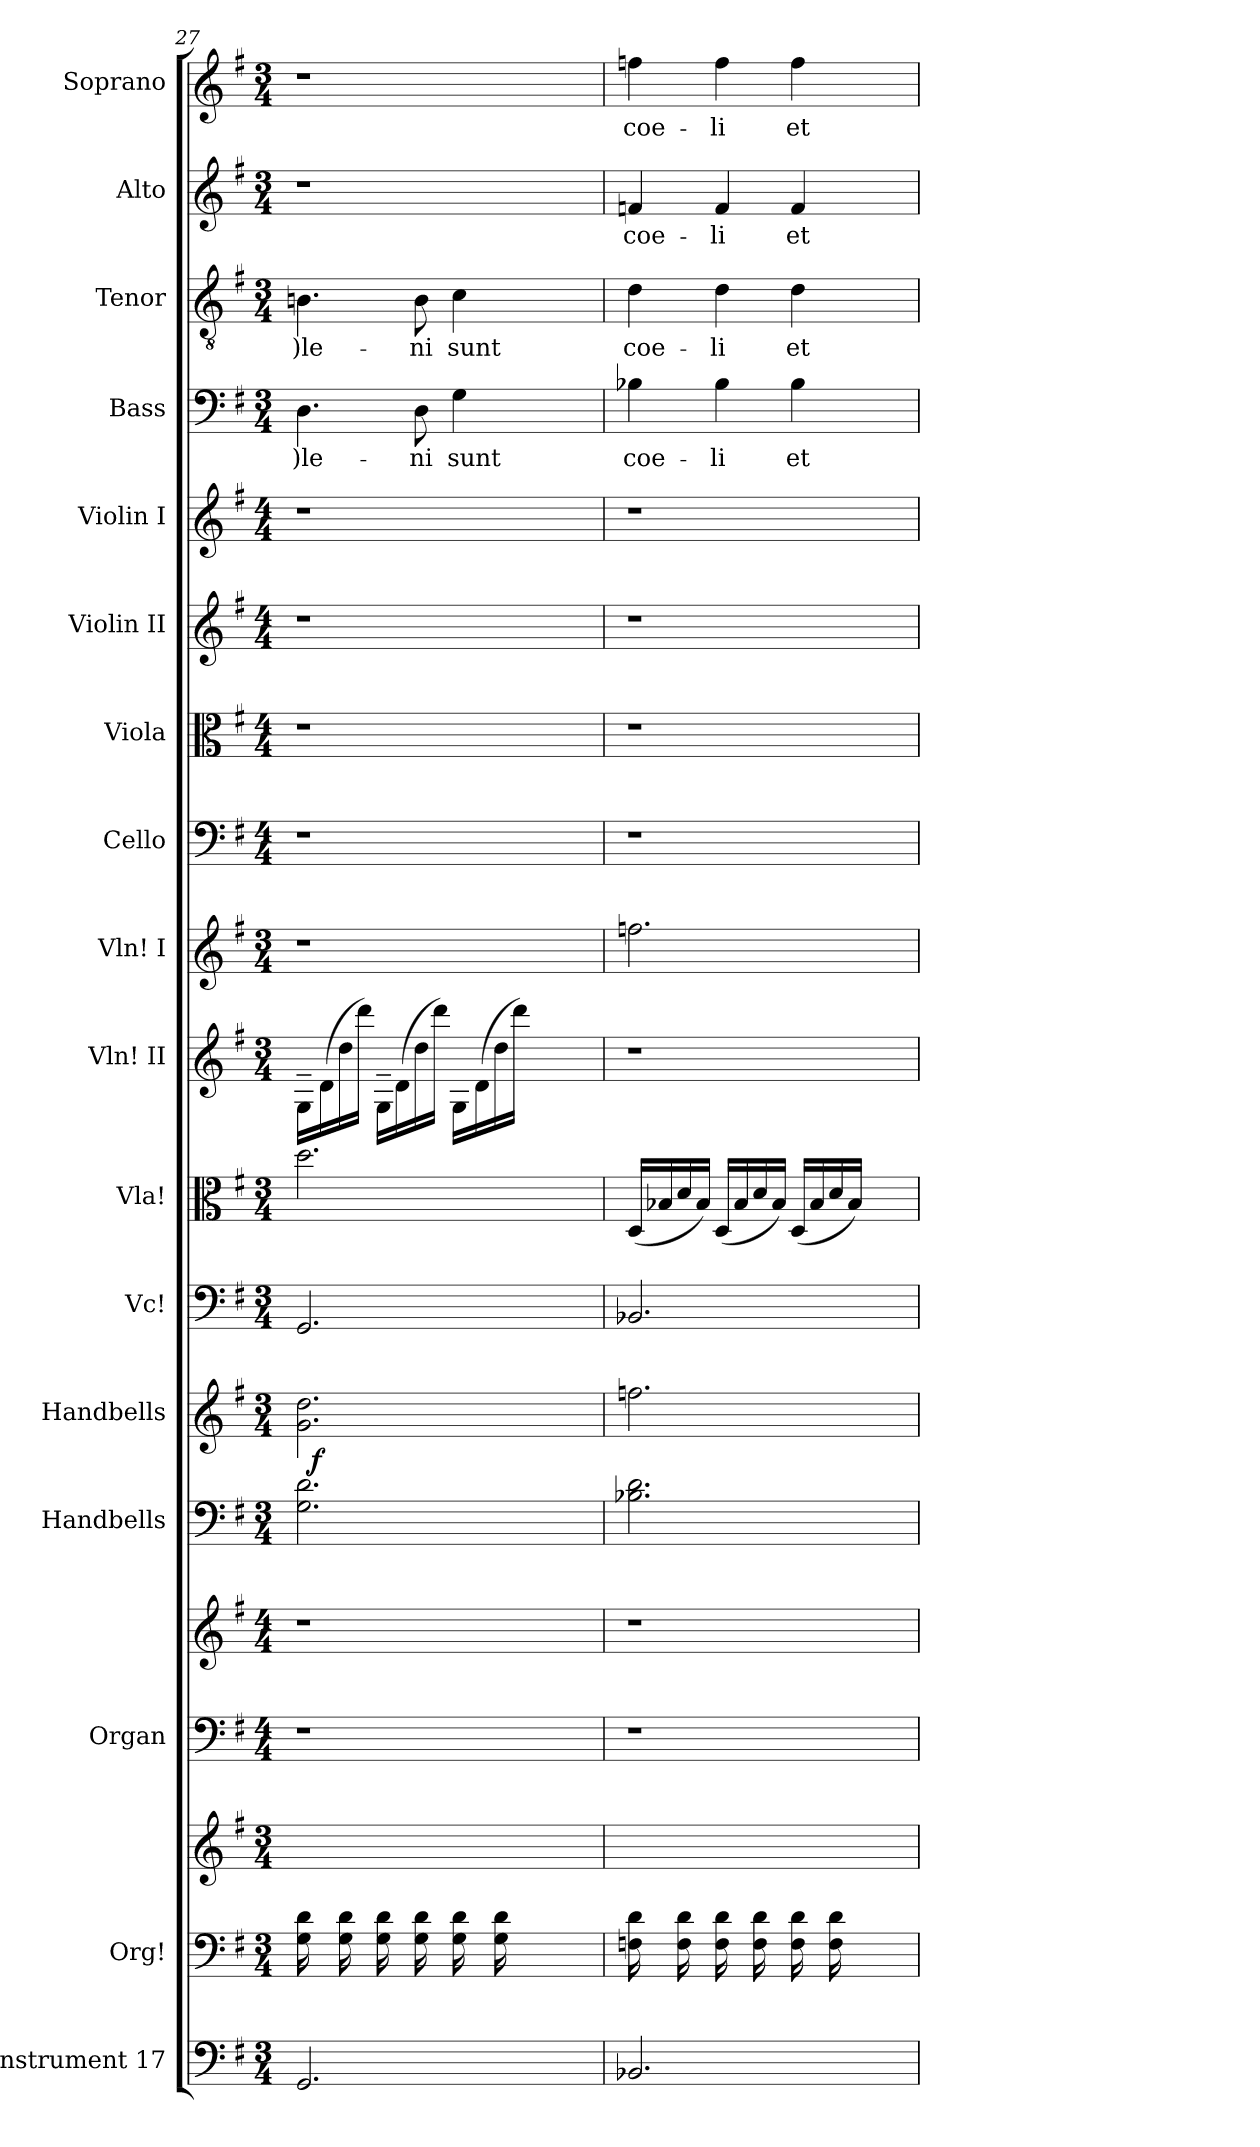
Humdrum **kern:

**kern	**kern	**kern	**kern	**kern	**kern	**dynam	**kern	**kern	**kern	**kern	**kern	**kern	**kern	**kern	**kern	**kern	**text	**kern	**text	**kern	**text	**kern	**text
*part17	*part16	*part16	*part15	*part15	*part14	*part14	*part13	*part12	*part11	*part10	*part9	*part8	*part7	*part6	*part5	*part4	*part4	*part3	*part3	*part2	*part2	*part1	*part1
*staff19	*staff18	*staff17	*staff16	*staff15	*staff14	*staff14	*staff13	*staff12	*staff11	*staff10	*staff9	*staff8	*staff7	*staff6	*staff5	*staff4	*staff4	*staff3	*staff3	*staff2	*staff2	*staff1	*staff1
*I"Instrument 17	*I"Org!	*	*I"Organ	*	*I"Handbells	*	*I"Handbells	*I"Vc!	*I"Vla!	*I"Vln! II	*I"Vln! I	*I"Cello	*I"Viola	*I"Violin II	*I"Violin I	*I"Bass	*	*I"Tenor	*	*I"Alto	*	*I"Soprano	*
*	*	*	*	*	*	*	*	*I'Vc!	*I'Vla!	*I'Vln! II	*I'Vln! I	*	*I'Vla	*I'Vln	*I'Vln	*I'B	*	*I'T	*	*I'A	*	*I'S	*
*clefF4	*clefF4	*clefG2	*clefF4	*clefG2	*clefF4	*	*clefG2	*clefF4	*clefC3	*clefG2	*clefG2	*clefF4	*clefC3	*clefG2	*clefG2	*clefF4	*	*clefGv2	*	*clefG2	*	*clefG2	*
*k[f#]	*k[f#]	*k[f#]	*k[f#]	*k[f#]	*k[f#]	*	*k[f#]	*k[f#]	*k[f#]	*k[f#]	*k[f#]	*k[f#]	*k[f#]	*k[f#]	*k[f#]	*k[f#]	*	*k[f#]	*	*k[f#]	*	*k[f#]	*
*G:	*G:	*G:	*G:	*G:	*G:	*	*G:	*G:	*G:	*G:	*G:	*G:	*G:	*G:	*G:	*G:	*	*G:	*	*G:	*	*G:	*
*M3/4	*M3/4	*M3/4	*M4/4	*M4/4	*M3/4	*	*M3/4	*M3/4	*M3/4	*M3/4	*M3/4	*M4/4	*M4/4	*M4/4	*M4/4	*M3/4	*	*M3/4	*	*M3/4	*	*M3/4	*
=27	=27	=27	=27	=27	=27	=27	=27	=27	=27	=27	=27	=27	=27	=27	=27	=27	=27	=27	=27	=27	=27	=27	=27
!	!	!	!	!	!	!	!	!	!	!	!LO:N:vis=1	!	!	!	!	!	!LO:LY:b:cj	!	!LO:LY:b:cj	!LO:N:vis=1	!	!LO:N:vis=1	!
*	*	*	*	*	*^	*	*	*	*	*	*	*	*	*	*	*	*	*	*	*	*	*	*
2.GG/	16G\ 16d\L	16ryy	1r	1r	2.d\ 2.G\	32.ryy	.	2.dd\ 2.g\	2.GG/	2.dd\	16G~>\L	2.r	1r	1r	1r	1r	4.D\	)le-	4.Bn\	)le-	2.r	.	2.r	.
!	!	!	!	!	!	!	!LO:DY:a	!	!	!	!	!	!	!	!	!	!	!	!	!	!	!	!	!
.	.	.	.	.	.	2ryy	f	.	.	.	.	.	.	.	.	.	.	.	.	.	.	.	.	.
.	16ryy	16g\ 16dd\	.	.	.	.	.	.	.	.	(>16d\	.	.	.	.	.	.	.	.	.	.	.	.	.
.	16G\ 16d\	16ryy	.	.	.	.	.	.	.	.	16dd\	.	.	.	.	.	.	.	.	.	.	.	.	.
.	16ryy	16dd\ 16g\J	.	.	.	.	.	.	.	.	16ddd\J)	.	.	.	.	.	.	.	.	.	.	.	.	.
.	16d\ 16G\L	16ryy	.	.	.	.	.	.	.	.	16G~>\L	.	.	.	.	.	.	.	.	.	.	.	.	.
.	16ryy	16dd\ 16g\	.	.	.	.	.	.	.	.	(>16d\	.	.	.	.	.	.	.	.	.	.	.	.	.
!	!	!	!	!	!	!	!	!	!	!	!	!	!	!	!	!	!	!LO:LY:b:cj	!	!LO:LY:b:cj	!	!	!	!
.	16G\ 16d\	16ryy	.	.	.	.	.	.	.	.	16dd\	.	.	.	.	.	8D\	-ni	8B\	-ni	.	.	.	.
.	16ryy	16dd\ 16g\J	.	.	.	.	.	.	.	.	16ddd\J)	.	.	.	.	.	.	.	.	.	.	.	.	.
!	!	!	!	!	!	!	!	!	!	!	!	!	!	!	!	!	!	!LO:LY:b:cj	!	!LO:LY:b:cj	!	!	!	!
.	16G\ 16d\L	16ryy	.	.	.	.	.	.	.	.	16G\L	.	.	.	.	.	4G\	sunt	4c\	sunt	.	.	.	.
.	.	.	.	.	.	4ryy	.	.	.	.	.	.	.	.	.	.	.	.	.	.	.	.	.	.
.	16ryy	16g\ 16dd\	.	.	.	.	.	.	.	.	(>16d\	.	.	.	.	.	.	.	.	.	.	.	.	.
.	16d\ 16G\	16ryy	.	.	.	.	.	.	.	.	16dd\	.	.	.	.	.	.	.	.	.	.	.	.	.
.	4ryy	16g\ 16dd\J	.	.	.	.	.	.	.	.	16ddd\J)	.	.	.	.	.	.	.	.	.	.	.	.	.
4ryy	.	4ryy	.	.	4ryy	.	.	4ryy	4ryy	4ryy	4ryy	4ryy	.	.	.	.	4ryy	.	4ryy	.	4ryy	.	4ryy	.
.	.	.	.	.	.	8ryy	.	.	.	.	.	.	.	.	.	.	.	.	.	.	.	.	.	.
.	.	.	.	.	.	16ryy	.	.	.	.	.	.	.	.	.	.	.	.	.	.	.	.	.	.
.	16ryy	.	.	.	.	.	.	.	.	.	.	.	.	.	.	.	.	.	.	.	.	.	.	.
.	.	.	.	.	.	64ryy	.	.	.	.	.	.	.	.	.	.	.	.	.	.	.	.	.	.
=28	=28	=28	=28	=28	=28	=28	=28	=28	=28	=28	=28	=28	=28	=28	=28	=28	=28	=28	=28	=28	=28	=28	=28	=28
!	!	!	!	!	!	!	!	!	!	!	!LO:N:vis=1	!	!	!	!	!	!	!LO:LY:b:cj	!	!LO:LY:b:cj	!	!LO:LY:b:cj	!	!LO:LY:b:cj
*	*	*	*	*	*v	*v	*	*	*	*	*	*	*	*	*	*	*	*	*	*	*	*	*	*
2.BB-X/	16Fn\ 16d\L	16ryy	1r	1r	2.d\ 2.B-X\	.	2.ffn\	2.BB-X/	(<16D/L	2.r	2.ffn\	1r	1r	1r	1r	4B-X\	coe-	4d\	coe-	4fn/	coe-	4ffn\	coe-
.	16ryy	16b-X\ 16dd\	.	.	.	.	.	.	16B-X/	.	.	.	.	.	.	.	.	.	.	.	.	.	.
.	16F\ 16d\	16ryy	.	.	.	.	.	.	16d/	.	.	.	.	.	.	.	.	.	.	.	.	.	.
.	16ryy	16dd\ 16b-\J	.	.	.	.	.	.	16B-/J)	.	.	.	.	.	.	.	.	.	.	.	.	.	.
!	!	!	!	!	!	!	!	!	!	!	!	!	!	!	!	!	!LO:LY:b:cj	!	!LO:LY:b:cj	!	!LO:LY:b:cj	!	!LO:LY:b:cj
.	16d\ 16F\L	16ryy	.	.	.	.	.	.	(<16D/L	.	.	.	.	.	.	4B-\	-li	4d\	-li	4f/	-li	4ff\	-li
.	16ryy	16dd\ 16b-\	.	.	.	.	.	.	16B-/	.	.	.	.	.	.	.	.	.	.	.	.	.	.
.	16F\ 16d\	16ryy	.	.	.	.	.	.	16d/	.	.	.	.	.	.	.	.	.	.	.	.	.	.
.	16ryy	16dd\ 16b-\J	.	.	.	.	.	.	16B-/J)	.	.	.	.	.	.	.	.	.	.	.	.	.	.
!	!	!	!	!	!	!	!	!	!	!	!	!	!	!	!	!	!LO:LY:b:cj	!	!LO:LY:b:cj	!	!LO:LY:b:cj	!	!LO:LY:b:cj
.	16F\ 16d\L	16ryy	.	.	.	.	.	.	(<16D/L	.	.	.	.	.	.	4B-\	et	4d\	et	4f/	et	4ff\	et
.	16ryy	16b-\ 16dd\	.	.	.	.	.	.	16B-/	.	.	.	.	.	.	.	.	.	.	.	.	.	.
.	16d\ 16F\	16ryy	.	.	.	.	.	.	16d/	.	.	.	.	.	.	.	.	.	.	.	.	.	.
.	4ryy	16b-\ 16dd\J	.	.	.	.	.	.	16B-/J)	.	.	.	.	.	.	.	.	.	.	.	.	.	.
4ryy	.	4ryy	.	.	4ryy	.	4ryy	4ryy	4ryy	4ryy	4ryy	.	.	.	.	4ryy	.	4ryy	.	4ryy	.	4ryy	.
.	16ryy	.	.	.	.	.	.	.	.	.	.	.	.	.	.	.	.	.	.	.	.	.	.
=	=	=	=	=	=	=	=	=	=	=	=	=	=	=	=	=	=	=	=	=	=	=	=
*-	*-	*-	*-	*-	*-	*-	*-	*-	*-	*-	*-	*-	*-	*-	*-	*-	*-	*-	*-	*-	*-	*-	*-
